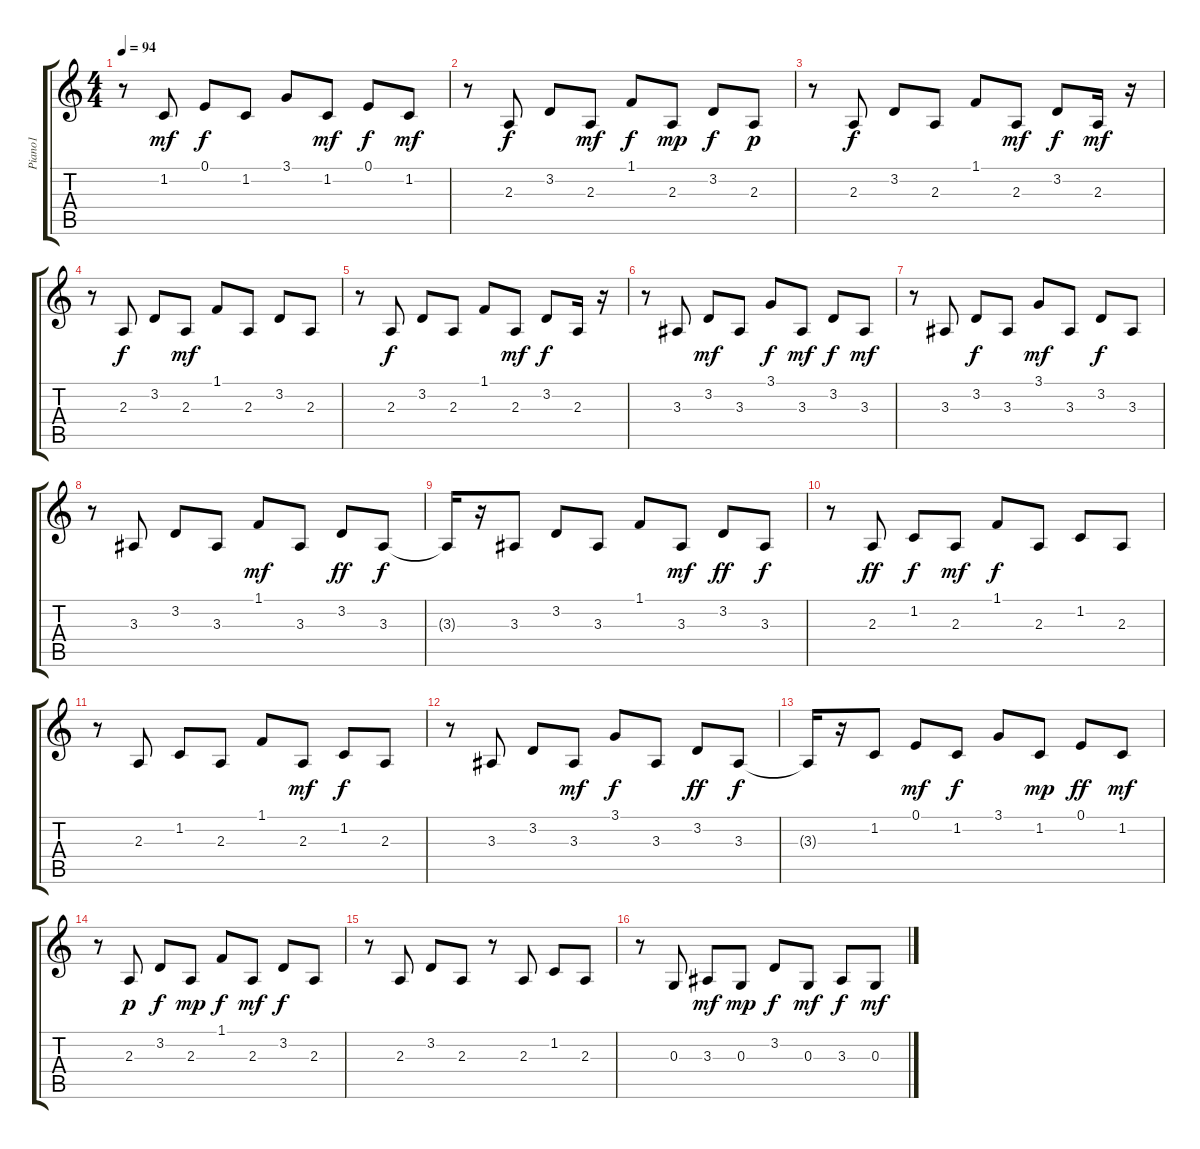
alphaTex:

\track ("Piano1                  " "Piano1    ") {instrument acousticgrandpiano}
\staff {score tabs}
\tuning (E4 B3 G3 D3 A2 E2) {hide}
\ts (4 4)
\tempo 94
\clef g2
\ks c
r.8{dy f} 1.2.8{dy mf} 0.1.8{dy f} 1.2.8 3.1.8 1.2.8{dy mf} 0.1.8{dy f} 1.2.8{dy mf} |
r.8 2.3.8{dy f} 3.2.8 2.3.8{dy mf} 1.1.8{dy f} 2.3.8{dy mp} 3.2.8{dy f} 2.3.8{dy p} |
r.8 2.3.8{dy f} 3.2.8 2.3.8 1.1.8 2.3.8{dy mf} 3.2.8{dy f} 2.3.16{dy mf} r.16 |
r.8 2.3.8{dy f} 3.2.8 2.3.8{dy mf} 1.1.8 2.3.8 3.2.8 2.3.8 |
r.8 2.3.8{dy f} 3.2.8 2.3.8 1.1.8 2.3.8{dy mf} 3.2.8{dy f} 2.3.16 r.16 |
r.8 3.3.8 3.2.8{dy mf} 3.3.8 3.1.8{dy f} 3.3.8{dy mf} 3.2.8{dy f} 3.3.8{dy mf} |
r.8 3.3.8 3.2.8{dy f} 3.3.8 3.1.8{dy mf} 3.3.8 3.2.8{dy f} 3.3.8 |
r.8 3.3.8 3.2.8 3.3.8 1.1.8{dy mf} 3.3.8 3.2.8{dy ff} 3.3.8{dy f} |
3.3{t}.16 r.16 3.3.8 3.2.8 3.3.8 1.1.8 3.3.8{dy mf} 3.2.8{dy ff} 3.3.8{dy f} |
r.8 2.3.8{dy ff} 1.2.8{dy f} 2.3.8{dy mf} 1.1.8{dy f} 2.3.8 1.2.8 2.3.8 |
r.8 2.3.8 1.2.8 2.3.8 1.1.8 2.3.8{dy mf} 1.2.8{dy f} 2.3.8 |
r.8 3.3.8 3.2.8 3.3.8{dy mf} 3.1.8{dy f} 3.3.8 3.2.8{dy ff} 3.3.8{dy f} |
3.3{t}.16 r.16 1.2.8 0.1.8{dy mf} 1.2.8{dy f} 3.1.8 1.2.8{dy mp} 0.1.8{dy ff} 1.2.8{dy mf} |
r.8 2.3.8{dy p} 3.2.8{dy f} 2.3.8{dy mp} 1.1.8{dy f} 2.3.8{dy mf} 3.2.8{dy f} 2.3.8 |
r.8 2.3.8 3.2.8 2.3.8 r.8 2.3.8 1.2.8 2.3.8 |
r.8 0.3.8 3.3.8{dy mf} 0.3.8{dy mp} 3.2.8{dy f} 0.3.8{dy mf} 3.3.8{dy f} 0.3.8{dy mf}
